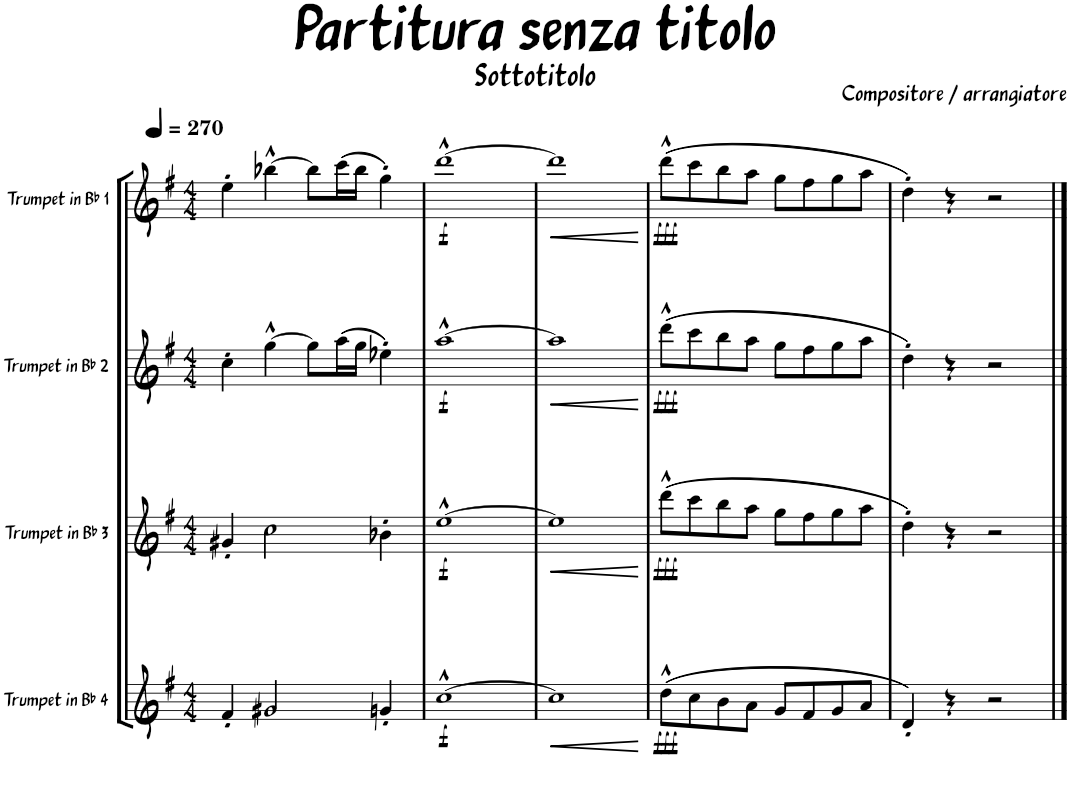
**kern	**dynam	**kern	**dynam	**kern	**dynam	**kern	**dynam
*part4	*part4	*part3	*part3	*part2	*part2	*part1	*part1
*staff4	*staff4	*staff3	*staff3	*staff2	*staff2	*staff1	*staff1
*I"Trumpet in Bb 4	*	*I"Trumpet in Bb 3	*	*I"Trumpet in Bb 2	*	*I"Trumpet in Bb 1	*
*I'Tpt. in Bb 4	*	*I'Tpt. in Bb 3	*	*I'Tpt. in Bb 2	*	*I'Tpt. in Bb 1	*
*clefG2	*	*clefG2	*	*clefG2	*	*clefG2	*
*Trd1c2	*	*Trd1c2	*	*Trd1c2	*	*Trd1c2	*
*k[f#]	*	*k[f#]	*	*k[f#]	*	*k[f#]	*
*M4/4	*	*M4/4	*	*M4/4	*	*M4/4	*
*MM270	*	*MM270	*	*MM270	*	*MM270	*
=1	=1	=1	=1	=1	=1	=1	=1
4f#'/	.	4g#X'/	.	4cc'\	.	4ee'\	.
2g#X/	.	2cc\	.	[4gg^^\	.	[4bb-X^^\	.
.	.	.	.	8gg\L]	.	8bb-\L]	.
.	.	.	.	(16aa\L	.	(16ccc\L	.
.	.	.	.	16gg\JJ	.	16bb-\JJ	.
4gn'/	.	4b-X'\	.	4ee-X'\)	.	4gg'\)	.
=2	=2	=2	=2	=2	=2	=2	=2
!	!LO:DY:b	!	!LO:DY:b	!	!LO:DY:b	!	!LO:DY:b
[1cc^^	f	[1ee^^	f	[1aa^^	f	[1ddd^^	f
=3	=3	=3	=3	=3	=3	=3	=3
!	!LO:HP:b	!	!LO:HP:b	!	!LO:HP:b	!	!LO:HP:b
1cc]	<	1ee]	<	1aa]	<	1ddd]	<
.	[	.	[	.	[	.	[
=4	=4	=4	=4	=4	=4	=4	=4
!	!LO:DY:b	!	!LO:DY:b	!	!LO:DY:b	!	!LO:DY:b
(8dd^^\L	fff	(8ddd^^\L	fff	(8ddd^^\L	fff	(8ddd^^\L	fff
8cc\	.	8ccc\	.	8ccc\	.	8ccc\	.
8b\	.	8bb\	.	8bb\	.	8bb\	.
8a\J	.	8aa\J	.	8aa\J	.	8aa\J	.
8g/L	.	8gg\L	.	8gg\L	.	8gg\L	.
8f#/	.	8ff#\	.	8ff#\	.	8ff#\	.
8g/	.	8gg\	.	8gg\	.	8gg\	.
8a/J	.	8aa\J	.	8aa\J	.	8aa\J	.
=5	=5	=5	=5	=5	=5	=5	=5
4d'/)	.	4dd'\)	.	4dd'\)	.	4dd'\)	.
4r	.	4r	.	4r	.	4r	.
2r	.	2r	.	2r	.	2r	.
==	==	==	==	==	==	==	==
*-	*-	*-	*-	*-	*-	*-	*-
